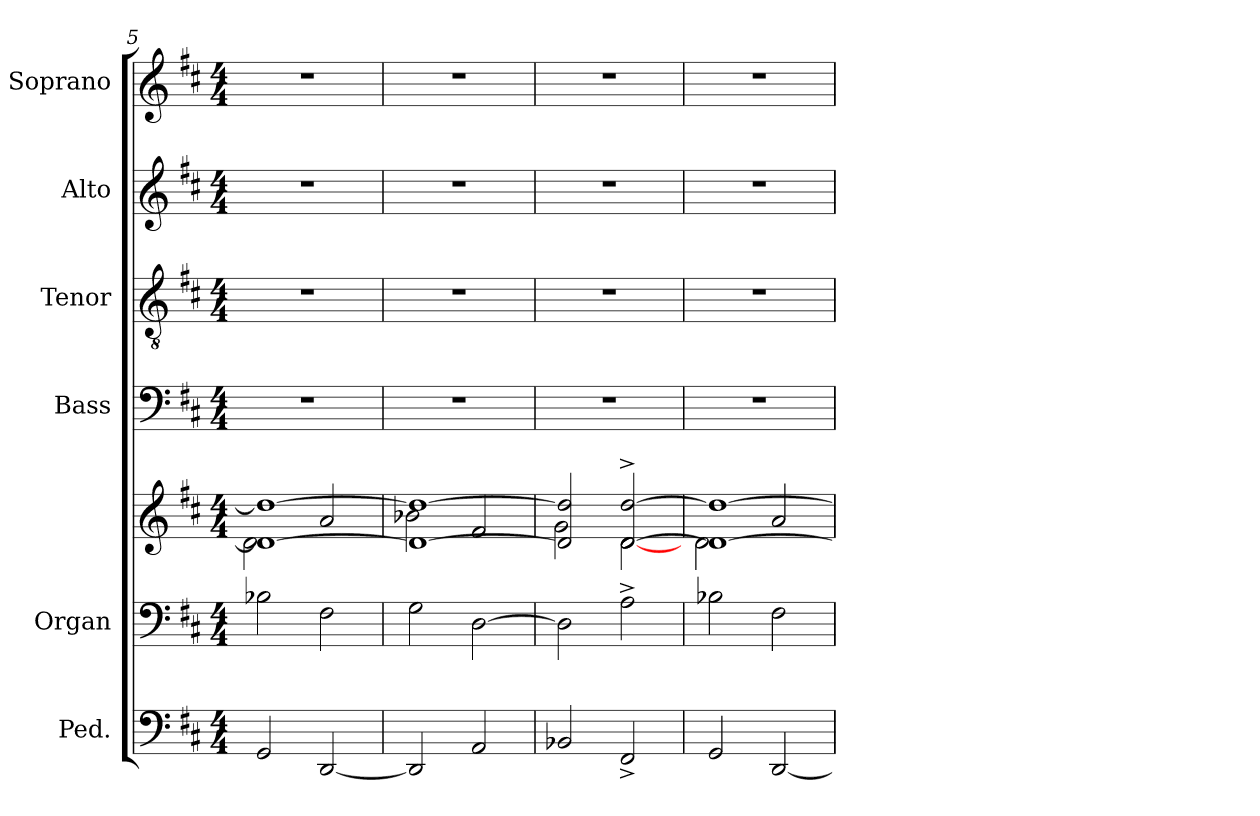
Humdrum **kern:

**kern	**kern	**kern	**kern	**kern	**kern	**kern
*part6	*part5	*part5	*part4	*part3	*part2	*part1
*staff7	*staff6	*staff5	*staff4	*staff3	*staff2	*staff1
*I"Ped.	*I"Organ	*	*I"Bass	*I"Tenor	*I"Alto	*I"Soprano
*	*	*	*I'B.	*I'T.	*I'A.	*I'S.
*clefF4	*clefF4	*clefG2	*clefF4	*clefGv2	*clefG2	*clefG2
*	*	*	*	*ITrd7c12	*	*
*k[f#c#]	*k[f#c#]	*k[f#c#]	*k[f#c#]	*k[f#c#]	*k[f#c#]	*k[f#c#]
*D:	*D:	*D:	*D:	*D:	*D:	*D:
*M4/4	*M4/4	*M4/4	*M4/4	*M4/4	*M4/4	*M4/4
=5	=5	=5	=5	=5	=5	=5
*	*	*^	*	*	*	*
2GGi/	2B-Xi\	1di_ 1ddi_	2di\	1r	1r	1r	1r
[2DDi/	2F#i\	.	2ai/	.	.	.	.
=6	=6	=6	=6	=6	=6	=6	=6
2DDi/]	2Gi\	1di_ 1ddi_	2b-Xi\	1r	1r	1r	1r
2AAi/	[2Di\	.	2f#i/	.	.	.	.
=7	=7	=7	=7	=7	=7	=7	=7
2BB-Xi/	2Di\]	2di/] 2ddi]	2gi\	1r	1r	1r	1r
2FF#^i/	2A^i\	[2di/^ [2ddi^	[2di\	.	.	.	.
!!LO:LB:g=z
=8	=8	=8	=8	=8	=8	=8	=8
2GGi/	2B-Xi\	1di_ 1ddi_	2di\	1r	1r	1r	1r
[2DDi/	2F#i\	.	2ai/	.	.	.	.
*	*	*v	*v	*	*	*	*
=	=	=	=	=	=	=
*-	*-	*-	*-	*-	*-	*-
